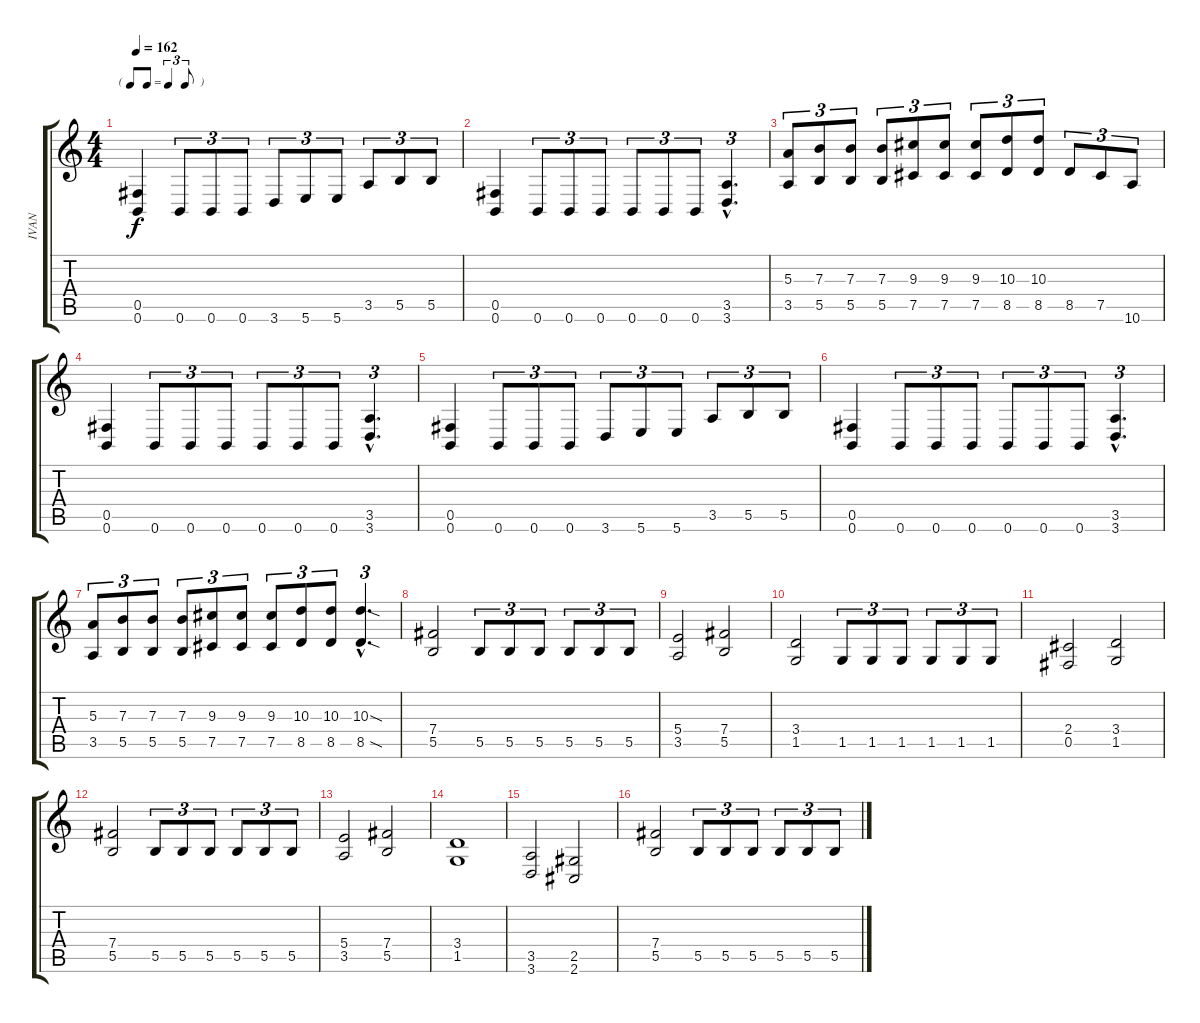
\track ("IVAN" "IVAN") {instrument distortionguitar}
\staff {score tabs}
\tuning (Db4 Ab3 E3 B2 Gb2 B1) {hide}
\ts (4 4)
\tf triplet8th
\tempo 162
\clef g2
\ks c
(0.5 0.6).4{dy f} 0.6.8{tu (3 2)} 0.6.8{tu (3 2)} 0.6.8{tu (3 2)} 3.6.8{tu (3 2)} 5.6.8{tu (3 2)} 5.6.8{tu (3 2)} 3.5.8{tu (3 2)} 5.5.8{tu (3 2)} 5.5.8{tu (3 2)} |
(0.5 0.6).4 0.6.8{tu (3 2)} 0.6.8{tu (3 2)} 0.6.8{tu (3 2)} 0.6.8{tu (3 2)} 0.6.8{tu (3 2)} 0.6.8{tu (3 2)} (3.5{hac} 3.6{hac}).4{d tu (3 2)} |
(5.3 3.5).8{tu (3 2)} (7.3 5.5).8{tu (3 2)} (7.3 5.5).8{tu (3 2)} (7.3 5.5).8{tu (3 2)} (9.3 7.5).8{tu (3 2)} (9.3 7.5).8{tu (3 2)} (9.3 7.5).8{tu (3 2)} (10.3 8.5).8{tu (3 2)} (10.3 8.5).8{tu (3 2)} 8.5.8{tu (3 2)} 7.5.8{tu (3 2)} 10.6.8{tu (3 2)} |
(0.5 0.6).4 0.6.8{tu (3 2)} 0.6.8{tu (3 2)} 0.6.8{tu (3 2)} 0.6.8{tu (3 2)} 0.6.8{tu (3 2)} 0.6.8{tu (3 2)} (3.5{hac} 3.6{hac}).4{d tu (3 2)} |
(0.5 0.6).4 0.6.8{tu (3 2)} 0.6.8{tu (3 2)} 0.6.8{tu (3 2)} 3.6.8{tu (3 2)} 5.6.8{tu (3 2)} 5.6.8{tu (3 2)} 3.5.8{tu (3 2)} 5.5.8{tu (3 2)} 5.5.8{tu (3 2)} |
(0.5 0.6).4 0.6.8{tu (3 2)} 0.6.8{tu (3 2)} 0.6.8{tu (3 2)} 0.6.8{tu (3 2)} 0.6.8{tu (3 2)} 0.6.8{tu (3 2)} (3.5{hac} 3.6{hac}).4{d tu (3 2)} |
(5.3 3.5).8{tu (3 2)} (7.3 5.5).8{tu (3 2)} (7.3 5.5).8{tu (3 2)} (7.3 5.5).8{tu (3 2)} (9.3 7.5).8{tu (3 2)} (9.3 7.5).8{tu (3 2)} (9.3 7.5).8{tu (3 2)} (10.3 8.5).8{tu (3 2)} (10.3 8.5).8{tu (3 2)} (10.3{sod hac} 8.5{sod hac}).4{d tu (3 2)} |
(7.4 5.5).2 5.5.8{tu (3 2)} 5.5.8{tu (3 2)} 5.5.8{tu (3 2)} 5.5.8{tu (3 2)} 5.5.8{tu (3 2)} 5.5.8{tu (3 2)} |
(5.4 3.5).2 (7.4 5.5).2 |
(3.4 1.5).2 1.5.8{tu (3 2)} 1.5.8{tu (3 2)} 1.5.8{tu (3 2)} 1.5.8{tu (3 2)} 1.5.8{tu (3 2)} 1.5.8{tu (3 2)} |
(2.4 0.5).2 (3.4 1.5).2 |
(7.4 5.5).2 5.5.8{tu (3 2)} 5.5.8{tu (3 2)} 5.5.8{tu (3 2)} 5.5.8{tu (3 2)} 5.5.8{tu (3 2)} 5.5.8{tu (3 2)} |
(5.4 3.5).2 (7.4 5.5).2 |
(3.4 1.5).1 |
(3.5 3.6).2 (2.5 2.6).2 |
(7.4 5.5).2 5.5.8{tu (3 2)} 5.5.8{tu (3 2)} 5.5.8{tu (3 2)} 5.5.8{tu (3 2)} 5.5.8{tu (3 2)} 5.5.8{tu (3 2)}
